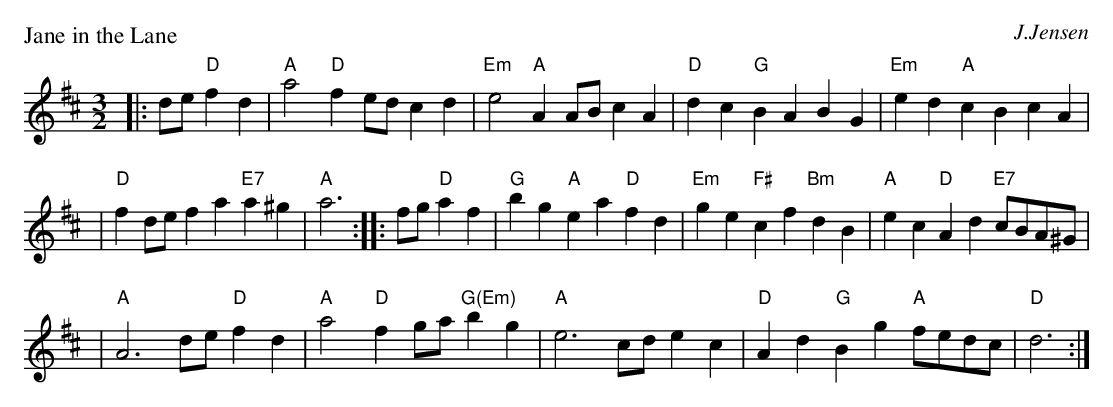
X:1
P: Jane in the Lane
C: J.Jensen
M: 3/2
L: 1/8
K: D
|: de "D"f2d2 \
| "A"a4 "D"f2ed c2d2 | "Em"e4 "A"A2AB c2A2 \
| "D"d2c2 "G"B2A2 B2G2 | "Em"e2d2 "A"c2B2 c2A2 |
| "D"f2de f2a2 "E7"a2^g2 | "A"a6 :: fg "D"a2f2 \
| "G"b2g2 "A"e2a2 "D"f2d2 | "Em"g2e2 "F#"c2f2 "Bm"d2B2 \
| "A"e2c2 "D"A2d2 "E7"cBA^G |
| "A"A6 de "D"f2d2 \
| "A"a4 "D"f2ga "G(Em)"b2g2 | "A"e6 cd e2c2 \
| "D"A2d2 "G"B2g2 "A"fedc | "D"d6 :|
